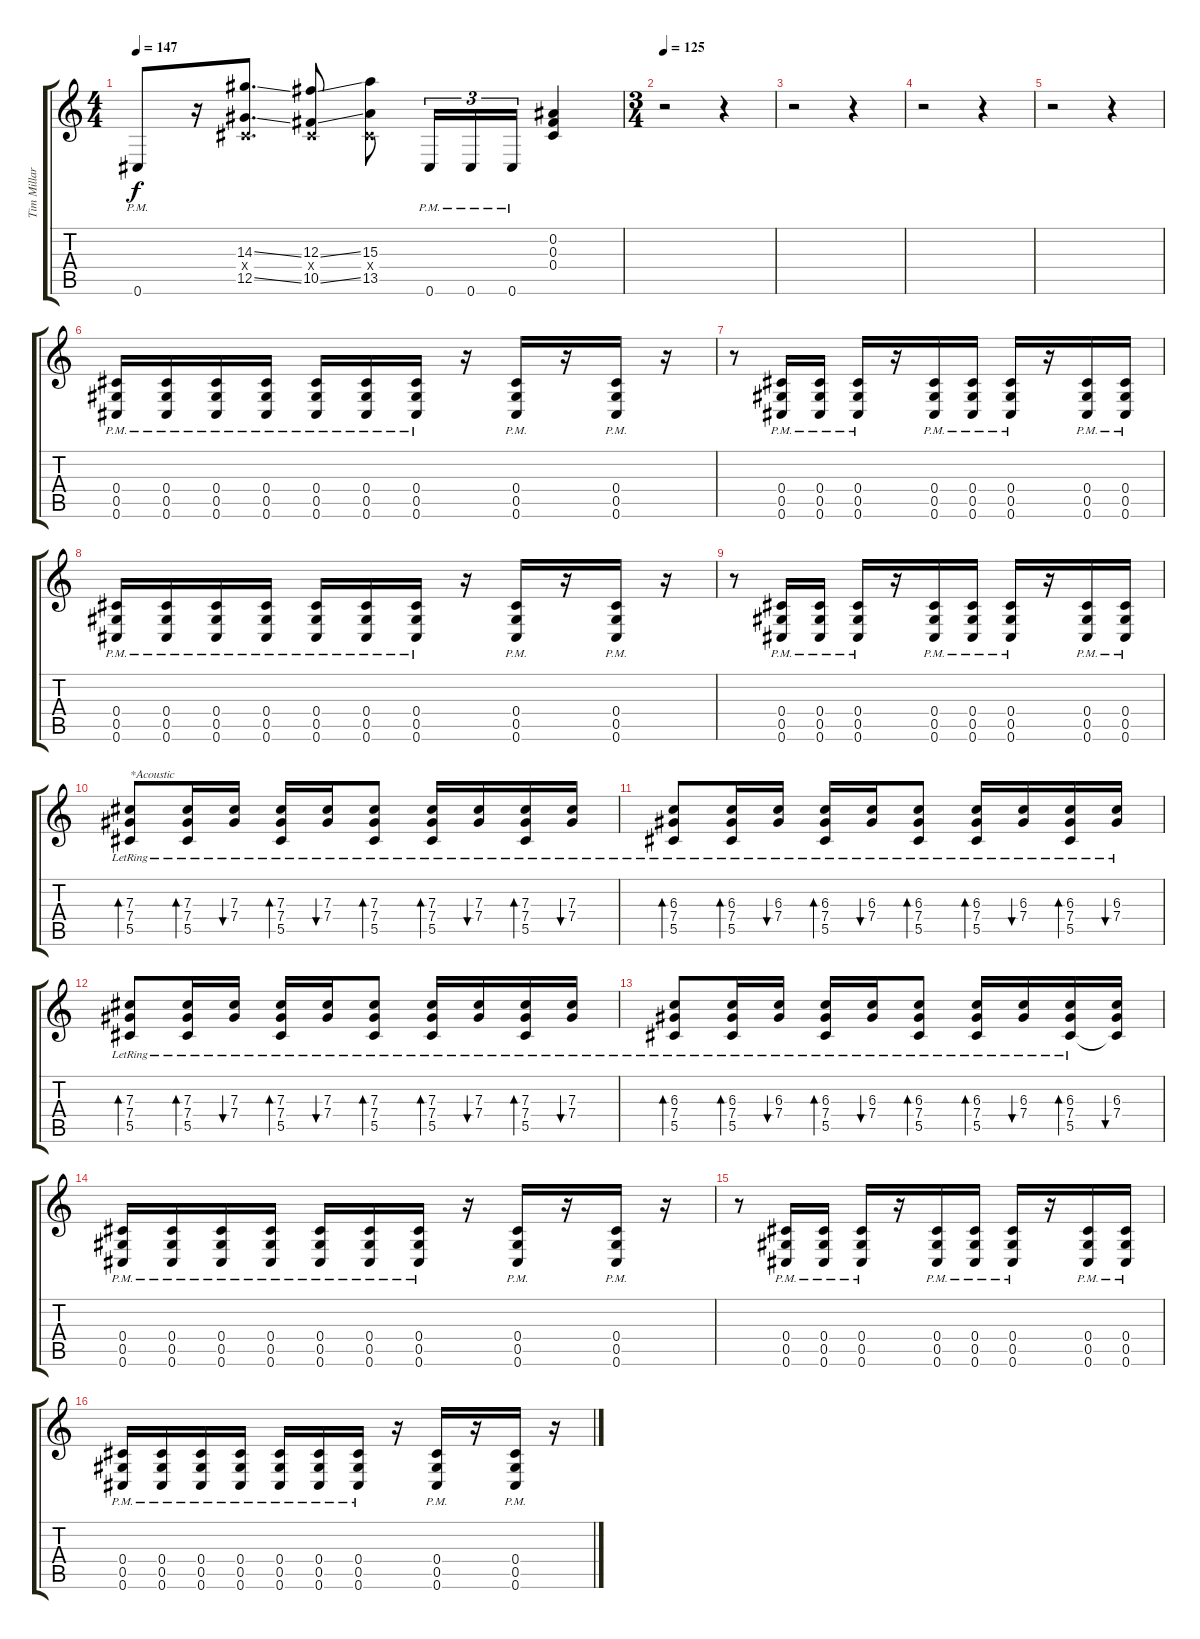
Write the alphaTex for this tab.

\track ("Tim Millar" "Tim Millar") {instrument distortionguitar}
\staff {score tabs}
\tuning (Eb4 Bb3 Gb3 Db3 Ab2 Db2) {hide}
\ts (4 4)
\tempo 147
\clef g2
\ks c
0.6{pm}.8{dy f} r.16 (14.3{ss} 0.4{x} 12.5{ss}).8{d} (12.3{ss} 0.4{x} 10.5{ss}).8 (15.3 0.4{x} 13.5).8 0.6{pm}.16{tu (3 2)} 0.6{pm}.16{tu (3 2)} 0.6{pm}.16{tu (3 2)} (0.2 0.3 0.4).4 |
\ts (3 4)
\tempo 125
r.2 r.4 |
r.2 r.4 |
r.2 r.4 |
r.2 r.4 |
(0.4{pm} 0.5{pm} 0.6{pm}).16{volume 16 instrument distortionguitar} (0.4{pm} 0.5{pm} 0.6{pm}).16 (0.4{pm} 0.5{pm} 0.6{pm}).16 (0.4{pm} 0.5{pm} 0.6{pm}).16 (0.4{pm} 0.5{pm} 0.6{pm}).16 (0.4{pm} 0.5{pm} 0.6{pm}).16 (0.4{pm} 0.5{pm} 0.6{pm}).16 r.16 (0.4{pm} 0.5{pm} 0.6{pm}).16 r.16 (0.4{pm} 0.5{pm} 0.6{pm}).16 r.16 |
r.8 (0.4{pm} 0.5{pm} 0.6{pm}).16 (0.4{pm} 0.5{pm} 0.6{pm}).16 (0.4{pm} 0.5{pm} 0.6{pm}).16 r.16 (0.4{pm} 0.5{pm} 0.6{pm}).16 (0.4{pm} 0.5{pm} 0.6{pm}).16 (0.4{pm} 0.5{pm} 0.6{pm}).16 r.16 (0.4{pm} 0.5{pm} 0.6{pm}).16 (0.4{pm} 0.5{pm} 0.6{pm}).16 |
(0.4{pm} 0.5{pm} 0.6{pm}).16 (0.4{pm} 0.5{pm} 0.6{pm}).16 (0.4{pm} 0.5{pm} 0.6{pm}).16 (0.4{pm} 0.5{pm} 0.6{pm}).16 (0.4{pm} 0.5{pm} 0.6{pm}).16 (0.4{pm} 0.5{pm} 0.6{pm}).16 (0.4{pm} 0.5{pm} 0.6{pm}).16 r.16 (0.4{pm} 0.5{pm} 0.6{pm}).16 r.16 (0.4{pm} 0.5{pm} 0.6{pm}).16 r.16 |
r.8 (0.4{pm} 0.5{pm} 0.6{pm}).16 (0.4{pm} 0.5{pm} 0.6{pm}).16 (0.4{pm} 0.5{pm} 0.6{pm}).16 r.16 (0.4{pm} 0.5{pm} 0.6{pm}).16 (0.4{pm} 0.5{pm} 0.6{pm}).16 (0.4{pm} 0.5{pm} 0.6{pm}).16 r.16 (0.4{pm} 0.5{pm} 0.6{pm}).16 (0.4{pm} 0.5{pm} 0.6{pm}).16 |
(7.3{lr} 7.4{lr} 5.5{lr}).8{bd 120 txt "*Acoustic" volume 3 instrument acousticguitarsteel} (7.3{lr} 7.4{lr} 5.5{lr}).16{bd 120} (7.3{lr} 7.4{lr}).16{bu 120} (7.3{lr} 7.4{lr} 5.5{lr}).16{bd 120} (7.3{lr} 7.4{lr}).16{bu 120} (7.3{lr} 7.4{lr} 5.5{lr}).8{bd 120} (7.3{lr} 7.4{lr} 5.5{lr}).16{bd 120} (7.3{lr} 7.4{lr}).16{bu 120} (7.3{lr} 7.4{lr} 5.5{lr}).16{bd 120} (7.3{lr} 7.4{lr}).16{bu 120} |
(6.3{lr} 7.4{lr} 5.5{lr}).8{bd 120} (6.3{lr} 7.4{lr} 5.5{lr}).16{bd 120} (6.3{lr} 7.4{lr}).16{bu 120} (6.3{lr} 7.4{lr} 5.5{lr}).16{bd 120} (6.3{lr} 7.4{lr}).16{bu 120} (6.3{lr} 7.4{lr} 5.5{lr}).8{bd 120} (6.3{lr} 7.4{lr} 5.5{lr}).16{bd 120} (6.3{lr} 7.4{lr}).16{bu 120} (6.3{lr} 7.4{lr} 5.5{lr}).16{bd 120} (6.3{lr} 7.4{lr}).16{bu 120} |
(7.3{lr} 7.4{lr} 5.5{lr}).8{bd 120} (7.3{lr} 7.4{lr} 5.5{lr}).16{bd 120} (7.3{lr} 7.4{lr}).16{bu 120} (7.3{lr} 7.4{lr} 5.5{lr}).16{bd 120} (7.3{lr} 7.4{lr}).16{bu 120} (7.3{lr} 7.4{lr} 5.5{lr}).8{bd 120} (7.3{lr} 7.4{lr} 5.5{lr}).16{bd 120} (7.3{lr} 7.4{lr}).16{bu 120} (7.3{lr} 7.4{lr} 5.5{lr}).16{bd 120} (7.3{lr} 7.4{lr}).16{bu 120} |
(6.3{lr} 7.4{lr} 5.5{lr}).8{bd 120} (6.3{lr} 7.4{lr} 5.5{lr}).16{bd 120} (6.3{lr} 7.4{lr}).16{bu 120} (6.3{lr} 7.4{lr} 5.5{lr}).16{bd 120} (6.3{lr} 7.4{lr}).16{bu 120} (6.3{lr} 7.4{lr} 5.5{lr}).8{bd 120} (6.3{lr} 7.4{lr} 5.5{lr}).16{bd 120} (6.3{lr} 7.4{lr}).16{bu 120} (6.3{lr} 7.4{lr} 5.5{lr}).16{bd 120} (6.3 7.4 5.5{t}).16{bu 120} |
(0.4{pm} 0.5{pm} 0.6{pm}).16{volume 16 instrument distortionguitar} (0.4{pm} 0.5{pm} 0.6{pm}).16 (0.4{pm} 0.5{pm} 0.6{pm}).16 (0.4{pm} 0.5{pm} 0.6{pm}).16 (0.4{pm} 0.5{pm} 0.6{pm}).16 (0.4{pm} 0.5{pm} 0.6{pm}).16 (0.4{pm} 0.5{pm} 0.6{pm}).16 r.16 (0.4{pm} 0.5{pm} 0.6{pm}).16 r.16 (0.4{pm} 0.5{pm} 0.6{pm}).16 r.16 |
r.8 (0.4{pm} 0.5{pm} 0.6{pm}).16 (0.4{pm} 0.5{pm} 0.6{pm}).16 (0.4{pm} 0.5{pm} 0.6{pm}).16 r.16 (0.4{pm} 0.5{pm} 0.6{pm}).16 (0.4{pm} 0.5{pm} 0.6{pm}).16 (0.4{pm} 0.5{pm} 0.6{pm}).16 r.16 (0.4{pm} 0.5{pm} 0.6{pm}).16 (0.4{pm} 0.5{pm} 0.6{pm}).16 |
(0.4{pm} 0.5{pm} 0.6{pm}).16 (0.4{pm} 0.5{pm} 0.6{pm}).16 (0.4{pm} 0.5{pm} 0.6{pm}).16 (0.4{pm} 0.5{pm} 0.6{pm}).16 (0.4{pm} 0.5{pm} 0.6{pm}).16 (0.4{pm} 0.5{pm} 0.6{pm}).16 (0.4{pm} 0.5{pm} 0.6{pm}).16 r.16 (0.4{pm} 0.5{pm} 0.6{pm}).16 r.16 (0.4{pm} 0.5{pm} 0.6{pm}).16 r.16
